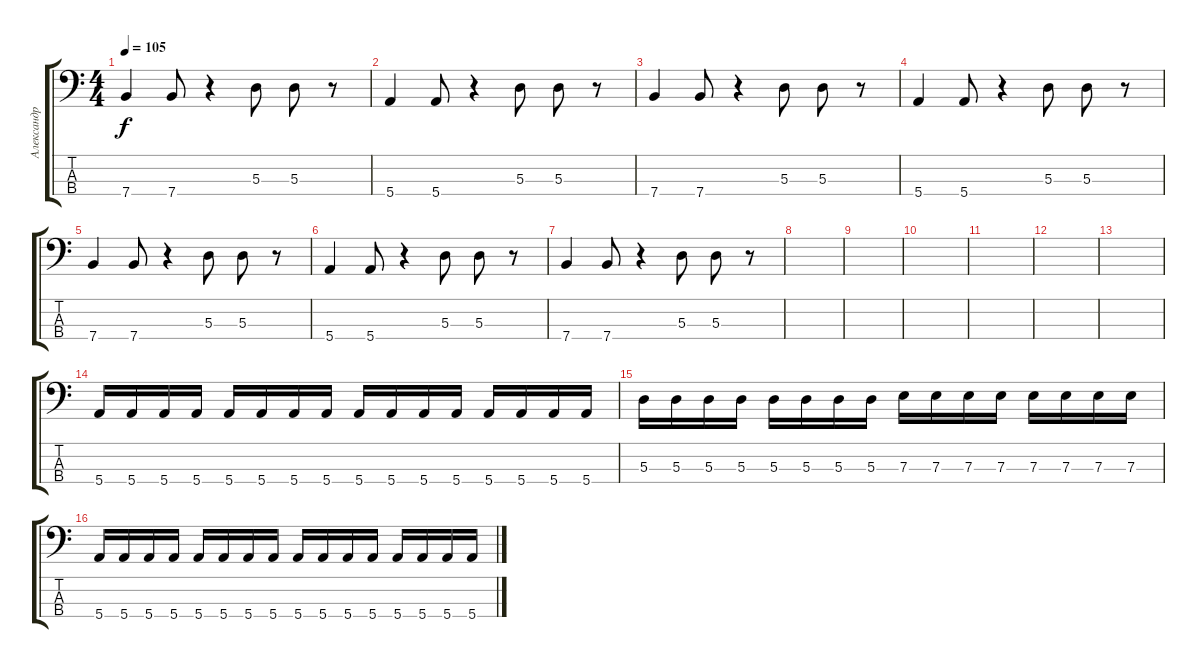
\track ("Александр \"Котопёс\" Евстифеев" "Александр ") {instrument electricbassfinger}
\staff {score tabs}
\tuning (G2 D2 A1 E1) {hide}
\ts (4 4)
\tempo 105
\clef f4
\ks c
7.4.4{dy f} 7.4.8 r.4 5.3.8 5.3.8 r.8 |
5.4.4 5.4.8 r.4 5.3.8 5.3.8 r.8 |
7.4.4 7.4.8 r.4 5.3.8 5.3.8 r.8 |
5.4.4 5.4.8 r.4 5.3.8 5.3.8 r.8 |
7.4.4 7.4.8 r.4 5.3.8 5.3.8 r.8 |
5.4.4 5.4.8 r.4 5.3.8 5.3.8 r.8 |
7.4.4 7.4.8 r.4 5.3.8 5.3.8 r.8 |
|
|
|
|
|
|
5.4.16 5.4.16 5.4.16 5.4.16 5.4.16 5.4.16 5.4.16 5.4.16 5.4.16 5.4.16 5.4.16 5.4.16 5.4.16 5.4.16 5.4.16 5.4.16 |
5.3.16 5.3.16 5.3.16 5.3.16 5.3.16 5.3.16 5.3.16 5.3.16 7.3.16 7.3.16 7.3.16 7.3.16 7.3.16 7.3.16 7.3.16 7.3.16 |
5.4.16 5.4.16 5.4.16 5.4.16 5.4.16 5.4.16 5.4.16 5.4.16 5.4.16 5.4.16 5.4.16 5.4.16 5.4.16 5.4.16 5.4.16 5.4.16
